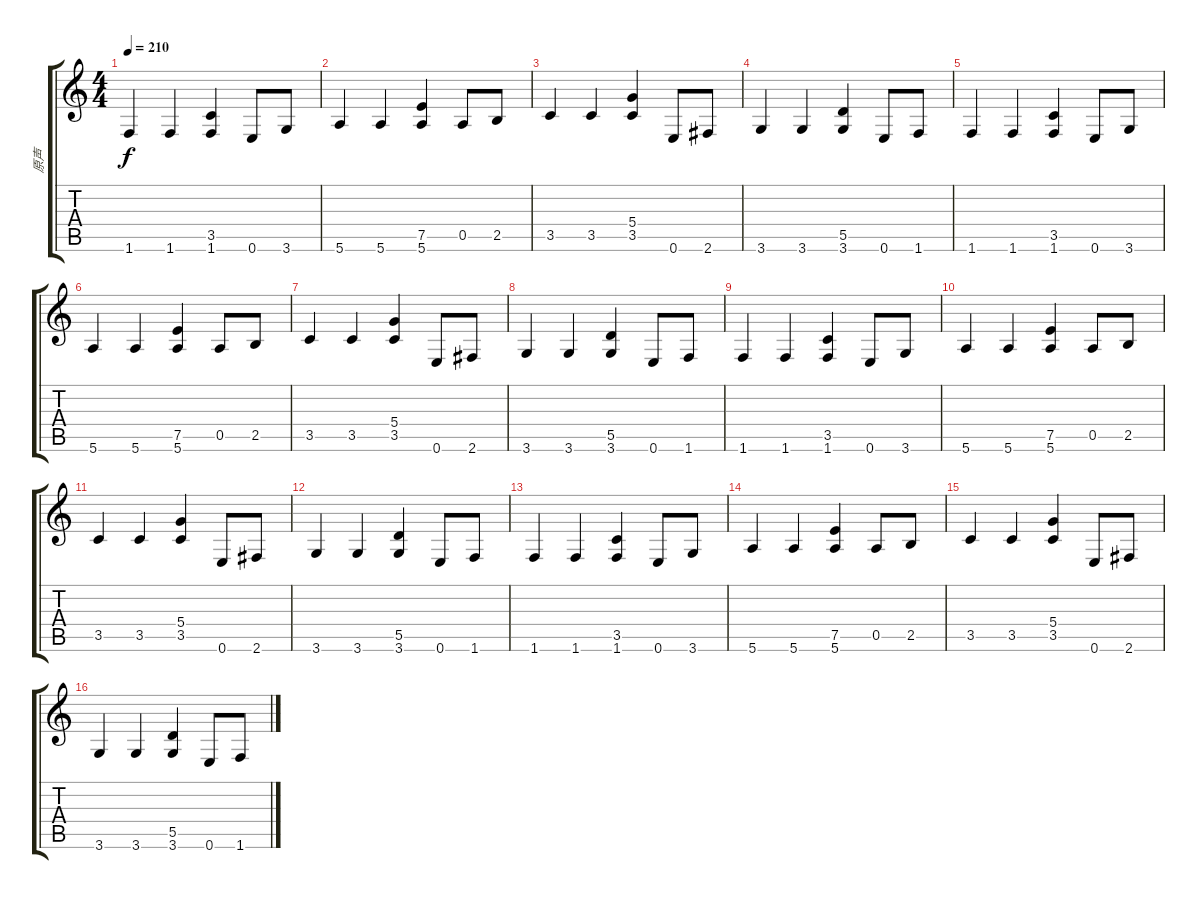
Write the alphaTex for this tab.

\track ("原声" "原声") {instrument acousticguitarsteel}
\staff {score tabs}
\tuning (E4 B3 G3 D3 A2 E2) {hide}
\ts (4 4)
\tempo 210
\clef g2
\ks c
1.6.4{dy f} 1.6.4 (3.5 1.6).4 0.6.8 3.6.8 |
5.6.4 5.6.4 (7.5 5.6).4 0.5.8 2.5.8 |
3.5.4 3.5.4 (5.4 3.5).4 0.6.8 2.6.8 |
3.6.4 3.6.4 (5.5 3.6).4 0.6.8 1.6.8 |
1.6.4 1.6.4 (3.5 1.6).4 0.6.8 3.6.8 |
5.6.4 5.6.4 (7.5 5.6).4 0.5.8 2.5.8 |
3.5.4 3.5.4 (5.4 3.5).4 0.6.8 2.6.8 |
3.6.4 3.6.4 (5.5 3.6).4 0.6.8 1.6.8 |
1.6.4 1.6.4 (3.5 1.6).4 0.6.8 3.6.8 |
5.6.4 5.6.4 (7.5 5.6).4 0.5.8 2.5.8 |
3.5.4 3.5.4 (5.4 3.5).4 0.6.8 2.6.8 |
3.6.4 3.6.4 (5.5 3.6).4 0.6.8 1.6.8 |
1.6.4 1.6.4 (3.5 1.6).4 0.6.8 3.6.8 |
5.6.4 5.6.4 (7.5 5.6).4 0.5.8 2.5.8 |
3.5.4 3.5.4 (5.4 3.5).4 0.6.8 2.6.8 |
3.6.4 3.6.4 (5.5 3.6).4 0.6.8 1.6.8
